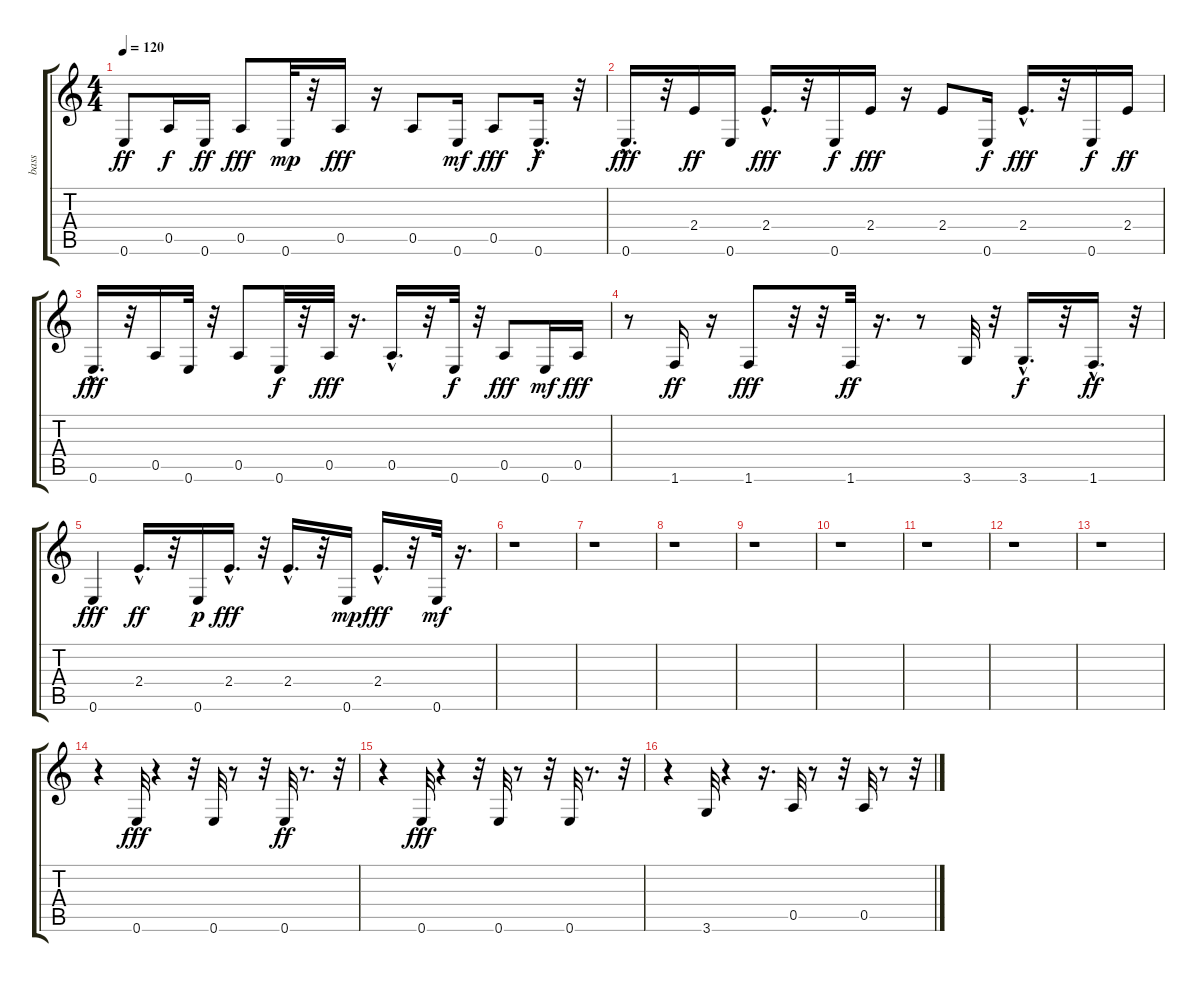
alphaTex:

\track ("bass" "bass") {instrument slapbass1}
\staff {score tabs}
\tuning (E4 B3 G3 D3 A2 E2) {hide}
\ts (4 4)
\tempo 120
\clef g2
\ks c
0.6.8{dy ff} 0.5.16{dy f} 0.6.16{dy ff} 0.5.8{dy fff} 0.6.32{dy mp} r.32 0.5.16{dy fff} r.16 0.5.8 0.6.16{dy mf} 0.5.8{dy fff} 0.6{hac}.16{d dy f} r.32 |
0.6{hac}.16{d dy fff} r.32 2.4.16{dy ff} 0.6.16 2.4{hac}.16{d dy fff} r.32 0.6.16{dy f} 2.4.16{dy fff} r.16 2.4.8 0.6.16{dy f} 2.4{hac}.16{d dy fff} r.32 0.6.16{dy f} 2.4.16{dy ff} |
0.6{hac}.16{d dy fff} r.32 0.5.16 0.6.32 r.32 0.5.8 0.6.32{dy f} r.32 0.5.32{dy fff} r.16{d} 0.5{hac}.16{d} r.32 0.6.32{dy f} r.32 0.5.8{dy fff} 0.6.16{dy mf} 0.5.16{dy fff} |
r.8 1.6.16{dy ff} r.16 1.6.8{dy fff} r.32 r.32 1.6.32{dy ff} r.16{d} r.8 3.6.32 r.32 3.6{hac}.16{d dy f} r.32 1.6{hac}.16{d dy ff} r.32 |
0.6.4{dy fff} 2.4{hac}.16{d dy ff} r.32 0.6.16{dy p} 2.4{hac}.16{d dy fff} r.32 2.4{hac}.16{d} r.32 0.6.16{dy mp} 2.4{hac}.16{d dy fff} r.32 0.6.32{dy mf} r.16{d} |
r.1 |
r.1 |
r.1 |
r.1 |
r.1 |
r.1 |
r.1 |
r.1 |
r.4 0.6.32{dy fff} r.4 r.32 0.6.32 r.8 r.32 0.6.32{dy ff} r.8{d} r.32 |
r.4 0.6.32{dy fff} r.4 r.32 0.6.32 r.8 r.32 0.6.32 r.8{d} r.32 |
r.4 3.6.32 r.4 r.16{d} 0.5.32 r.8 r.32 0.5.32 r.8 r.32
